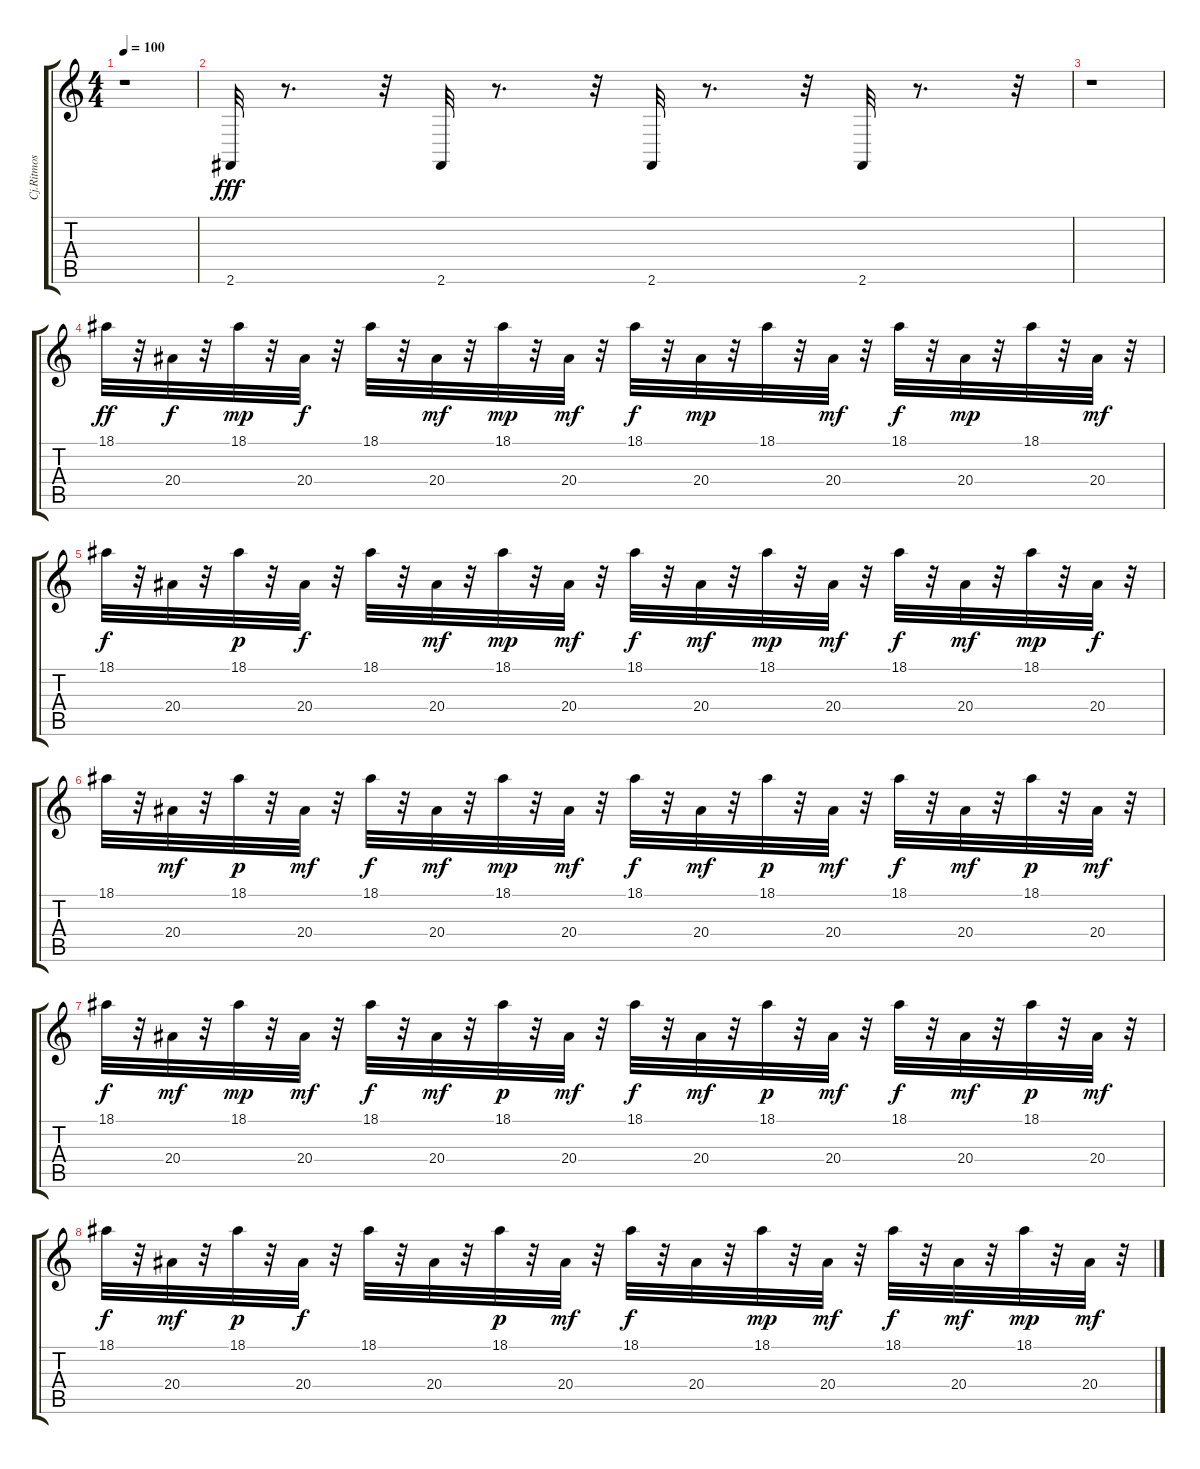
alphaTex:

\track ("Cj.Ritmos" "Cj.Ritmos") {instrument acousticgrandpiano}
\staff {score tabs}
\tuning (E4 B3 G3 D3 A2 E2) {hide}
\ts (4 4)
\tempo 100
\clef g2
\ks c
r.1{dy fff instrument acousticgrandpiano} |
2.6.32 r.8{d} r.32 2.6.32 r.8{d} r.32 2.6.32 r.8{d} r.32 2.6.32 r.8{d} r.32 |
r.1 |
18.1.32{dy ff} r.32 20.4.32{dy f} r.32 18.1.32{dy mp} r.32 20.4.32{dy f} r.32 18.1.32 r.32 20.4.32{dy mf} r.32 18.1.32{dy mp} r.32 20.4.32{dy mf} r.32 18.1.32{dy f} r.32 20.4.32{dy mp} r.32 18.1.32 r.32 20.4.32{dy mf} r.32 18.1.32{dy f} r.32 20.4.32{dy mp} r.32 18.1.32 r.32 20.4.32{dy mf} r.32 |
18.1.32{dy f} r.32 20.4.32 r.32 18.1.32{dy p} r.32 20.4.32{dy f} r.32 18.1.32 r.32 20.4.32{dy mf} r.32 18.1.32{dy mp} r.32 20.4.32{dy mf} r.32 18.1.32{dy f} r.32 20.4.32{dy mf} r.32 18.1.32{dy mp} r.32 20.4.32{dy mf} r.32 18.1.32{dy f} r.32 20.4.32{dy mf} r.32 18.1.32{dy mp} r.32 20.4.32{dy f} r.32 |
18.1.32 r.32 20.4.32{dy mf} r.32 18.1.32{dy p} r.32 20.4.32{dy mf} r.32 18.1.32{dy f} r.32 20.4.32{dy mf} r.32 18.1.32{dy mp} r.32 20.4.32{dy mf} r.32 18.1.32{dy f} r.32 20.4.32{dy mf} r.32 18.1.32{dy p} r.32 20.4.32{dy mf} r.32 18.1.32{dy f} r.32 20.4.32{dy mf} r.32 18.1.32{dy p} r.32 20.4.32{dy mf} r.32 |
18.1.32{dy f} r.32 20.4.32{dy mf} r.32 18.1.32{dy mp} r.32 20.4.32{dy mf} r.32 18.1.32{dy f} r.32 20.4.32{dy mf} r.32 18.1.32{dy p} r.32 20.4.32{dy mf} r.32 18.1.32{dy f} r.32 20.4.32{dy mf} r.32 18.1.32{dy p} r.32 20.4.32{dy mf} r.32 18.1.32{dy f} r.32 20.4.32{dy mf} r.32 18.1.32{dy p} r.32 20.4.32{dy mf} r.32 |
18.1.32{dy f} r.32 20.4.32{dy mf} r.32 18.1.32{dy p} r.32 20.4.32{dy f} r.32 18.1.32 r.32 20.4.32 r.32 18.1.32{dy p} r.32 20.4.32{dy mf} r.32 18.1.32{dy f} r.32 20.4.32 r.32 18.1.32{dy mp} r.32 20.4.32{dy mf} r.32 18.1.32{dy f} r.32 20.4.32{dy mf} r.32 18.1.32{dy mp} r.32 20.4.32{dy mf} r.32
